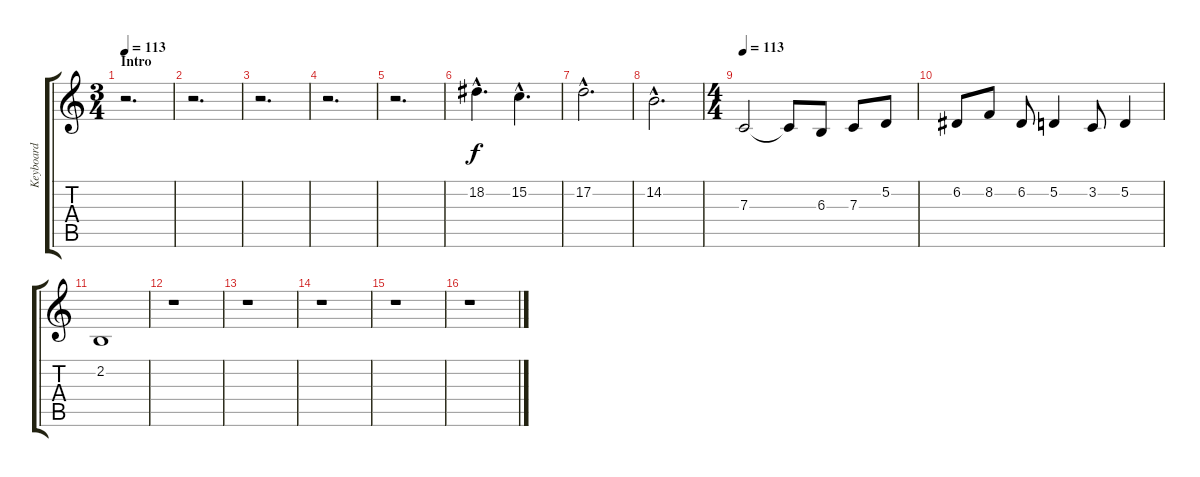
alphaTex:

\track ("Keyboard" "Keyboard") {instrument pad1newage}
\staff {score tabs}
\tuning (D4 A3 F3 C3 G2 D2) {hide}
\ts (3 4)
\section ("" "Intro")
\tempo 113
\tempo 100
\tempo 113
\clef g2
\ks c
r.2{d dy f instrument pad1newage} |
r.2{d} |
r.2{d} |
r.2{d} |
r.2{d volume 13 balance 16 instrument pad1newage} |
18.2{hac}.4{d} 15.2{hac}.4{d balance 0} |
17.2{hac}.2{d balance 16} |
14.2{hac}.2{d balance 8} |
\ts (4 4)
\tempo 113
7.3.2 7.3{t}.8 6.3.8 7.3.8 5.2.8 |
6.2.8 8.2.8 6.2.8 5.2.4 3.2.8 5.2.4 |
2.2.1 |
r.1 |
r.1 |
r.1 |
r.1 |
r.1
